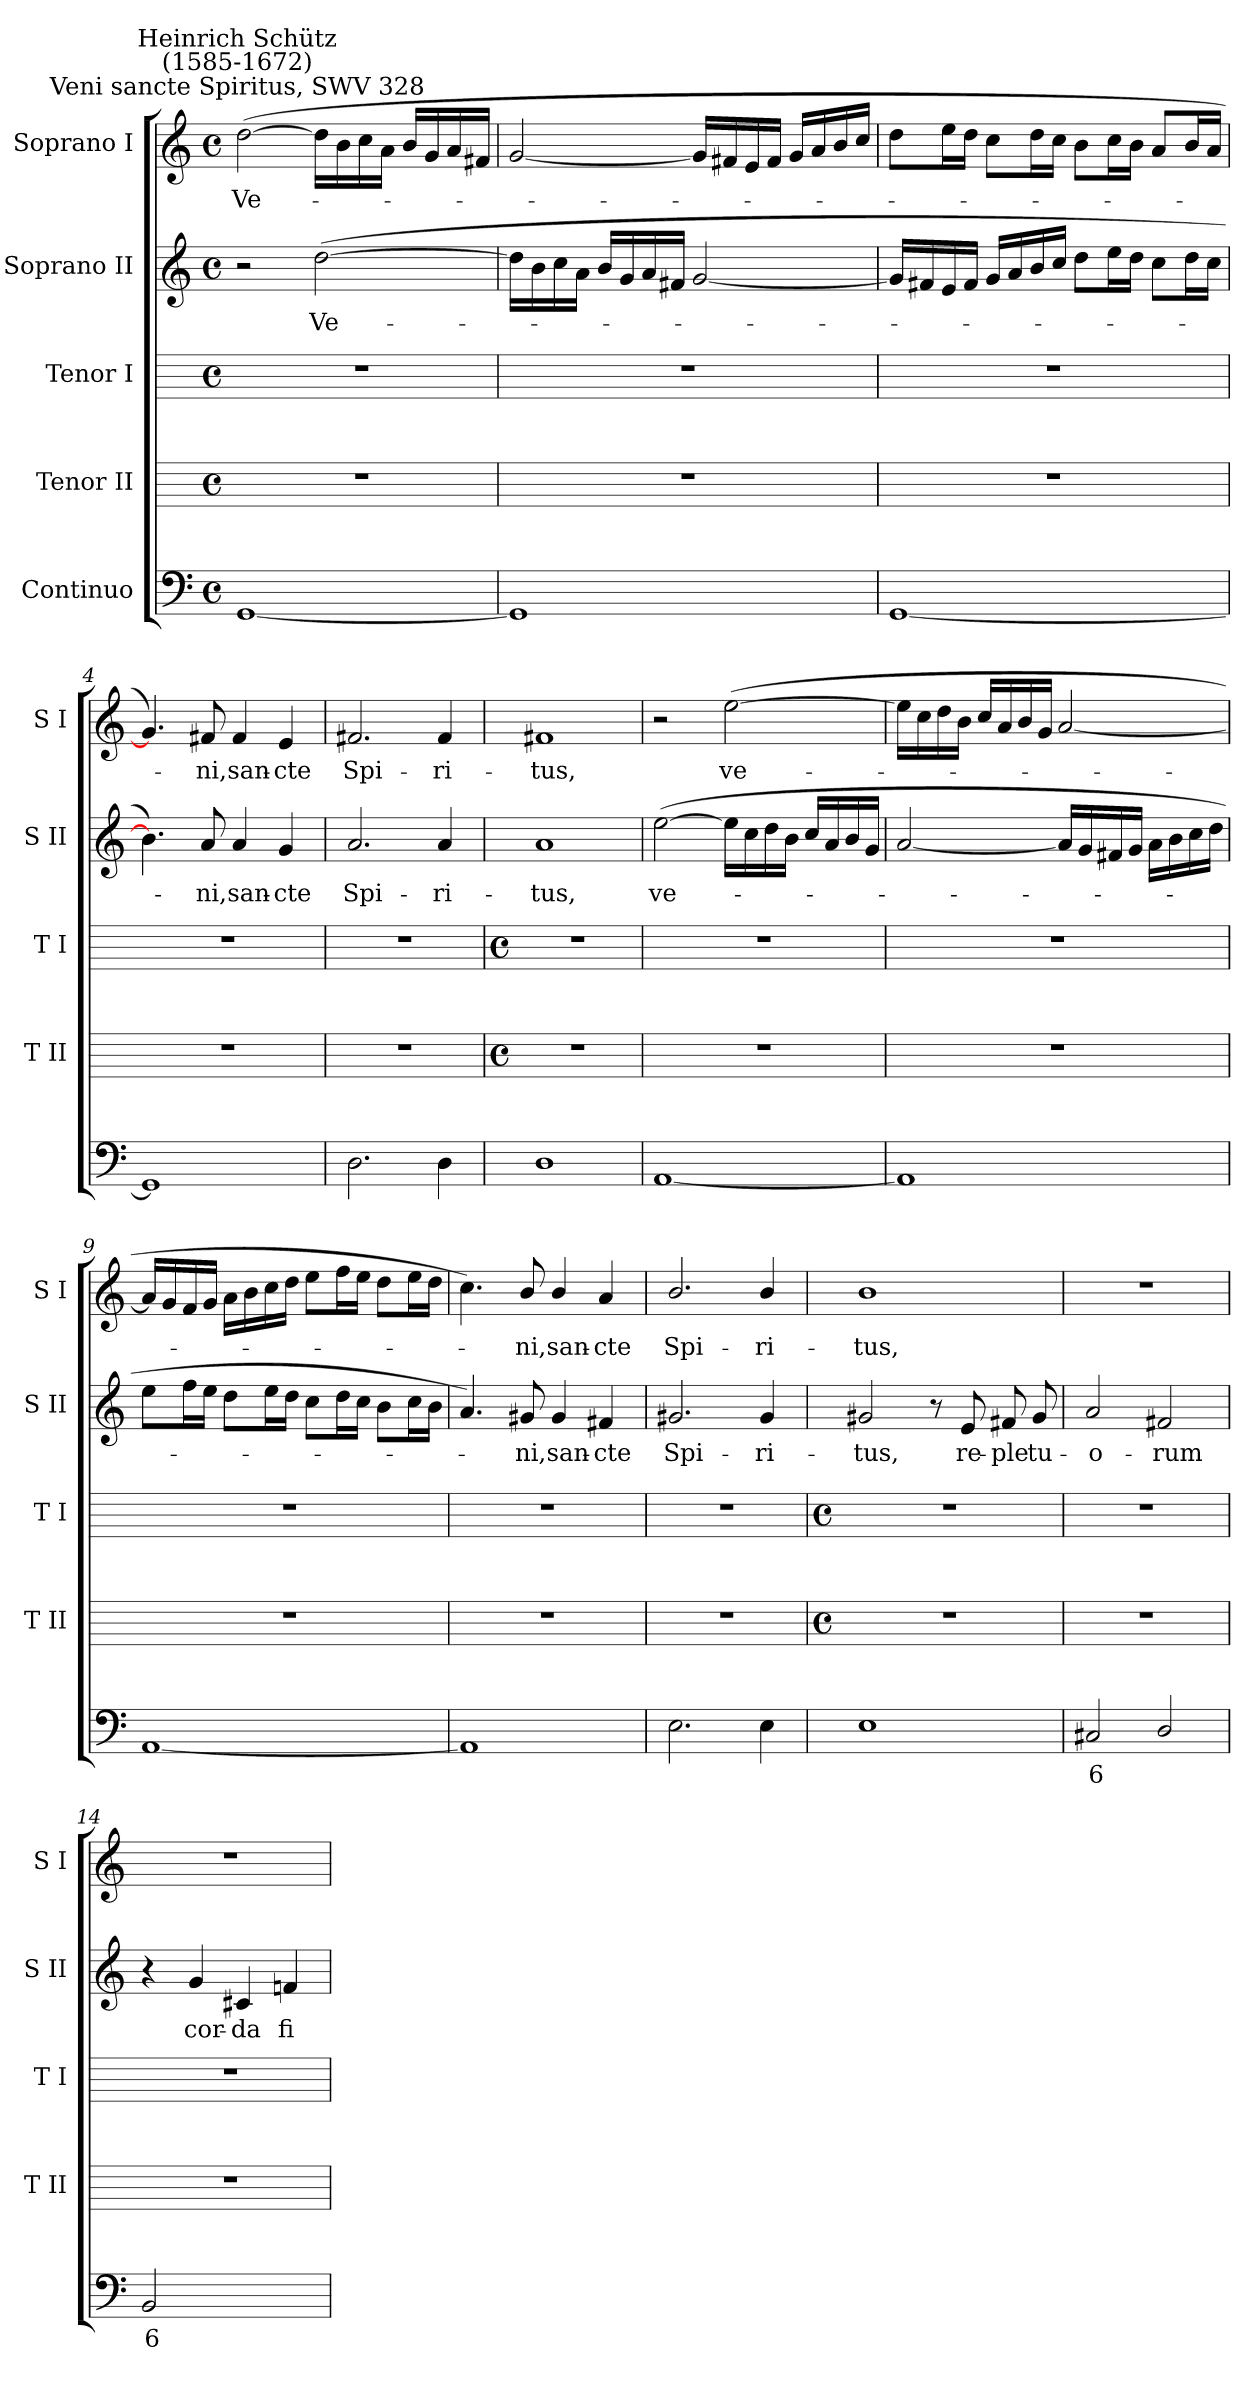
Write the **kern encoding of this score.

**kern	**text	**text	**kern	**kern	**kern	**text	**kern	**text
*part5	*part5	*part5	*part4	*part3	*part2	*part2	*part1	*part1
*staff5	*staff5	*staff5	*staff4	*staff3	*staff2	*staff2	*staff1	*staff1
*I"Continuo	*	*	*I"Tenor II	*I"Tenor I	*I"Soprano II	*	*I"Soprano I	*
*	*	*	*I'T II	*I'T I	*I'S II	*	*I'S I	*
*clefF4	*	*	*	*	*clefG2	*	*clefG2	*
*k[]	*	*	*	*	*k[]	*	*k[]	*
*C:	*	*	*	*	*C:	*	*C:	*
*M4/4	*	*	*M4/4	*M4/4	*M4/4	*	*M4/4	*
*met(c)	*	*	*met(c)	*met(c)	*met(c)	*	*met(c)	*
=1	=1	=1	=1	=1	=1	=1	=1	=1
!	!	!	!	!	!	!	!LO:TX:a:cj:t=Veni sancte Spiritus, SWV 328	!
!	!	!	!	!	!	!	!LO:TX:a:cj:t=Heinrich Schütz\n(1585-1672)	!
!	!	!	!	!	!	!	!	!LO:LY:b
[1GG	.	.	1r	1r	2r	.	(>[2dd	Ve-
!	!	!	!	!	!	!LO:LY:b	!	!
.	.	.	.	.	(>[2dd	Ve-	16ddLL]	.
.	.	.	.	.	.	.	16b	.
.	.	.	.	.	.	.	16cc	.
.	.	.	.	.	.	.	16aJJ	.
.	.	.	.	.	.	.	16bLL	.
.	.	.	.	.	.	.	16g	.
.	.	.	.	.	.	.	16a	.
.	.	.	.	.	.	.	16f#XJJ	.
=2	=2	=2	=2	=2	=2	=2	=2	=2
1GG]	.	.	1r	1r	16ddLL]	.	[2g	.
.	.	.	.	.	16b	.	.	.
.	.	.	.	.	16cc	.	.	.
.	.	.	.	.	16aJJ	.	.	.
.	.	.	.	.	16bLL	.	.	.
.	.	.	.	.	16g	.	.	.
.	.	.	.	.	16a	.	.	.
.	.	.	.	.	16f#XJJ	.	.	.
.	.	.	.	.	[2g	.	16gLL]	.
.	.	.	.	.	.	.	16f#X	.
.	.	.	.	.	.	.	16e	.
.	.	.	.	.	.	.	16f#JJ	.
.	.	.	.	.	.	.	16gLL	.
.	.	.	.	.	.	.	16a	.
.	.	.	.	.	.	.	16b	.
.	.	.	.	.	.	.	16ccJJ	.
=3	=3	=3	=3	=3	=3	=3	=3	=3
[1GG	.	.	1r	1r	16gLL]	.	8ddL	.
.	.	.	.	.	16f#X	.	.	.
.	.	.	.	.	16e	.	16eeL	.
.	.	.	.	.	16f#JJ	.	16ddJJ	.
.	.	.	.	.	16gLL	.	8ccL	.
.	.	.	.	.	16a	.	.	.
.	.	.	.	.	16b	.	16ddL	.
.	.	.	.	.	16ccJJ	.	16ccJJ	.
.	.	.	.	.	8ddL	.	8bL	.
.	.	.	.	.	16eeL	.	16ccL	.
.	.	.	.	.	16ddJJ	.	16bJJ	.
.	.	.	.	.	8ccL	.	8aL	.
.	.	.	.	.	16ddL	.	16bL	.
.	.	.	.	.	16ccJJ	.	16aJJ	.
=4	=4	=4	=4	=4	=4	=4	=4	=4
1GG]	.	.	1r	1r	4.b])	.	4.g])	.
!	!	!	!	!	!	!LO:LY:b	!	!LO:LY:b
.	.	.	.	.	8a	ni,	8f#X	ni,
!	!	!	!	!	!	!LO:LY:b	!	!LO:LY:b
.	.	.	.	.	4a	san-	4f#	san-
!	!	!	!	!	!	!LO:LY:b	!	!LO:LY:b
.	.	.	.	.	4g	-cte	4e	-cte
=5	=5	=5	=5	=5	=5	=5	=5	=5
!	!	!	!	!	!	!LO:LY:b	!	!LO:LY:b
2.D	.	.	1r	1r	2.a	Spi-	2.f#X	Spi-
!	!	!	!	!	!	!LO:LY:b	!	!LO:LY:b
4D	.	.	.	.	4a	-ri-	4f#	-ri-
!!LO:LB:g=z
=6	=6	=6	=6	=6	=6	=6	=6	=6
*	*	*	*M4/4	*M4/4	*	*	*	*
*	*	*	*met(c)	*met(c)	*	*	*	*
!	!	!	!	!	!	!LO:LY:b	!	!LO:LY:b
1D	.	.	1r	1r	1a	-tus,	1f#X	-tus,
=7	=7	=7	=7	=7	=7	=7	=7	=7
!	!	!	!	!	!	!LO:LY:b	!	!
[1AA	.	.	1r	1r	(>[2ee	ve-	2r	.
!	!	!	!	!	!	!	!	!LO:LY:b
.	.	.	.	.	16eeLL]	.	(>[2ee	ve-
.	.	.	.	.	16cc	.	.	.
.	.	.	.	.	16dd	.	.	.
.	.	.	.	.	16bJJ	.	.	.
.	.	.	.	.	16ccLL	.	.	.
.	.	.	.	.	16a	.	.	.
.	.	.	.	.	16b	.	.	.
.	.	.	.	.	16gJJ	.	.	.
=8	=8	=8	=8	=8	=8	=8	=8	=8
1AA]	.	.	1r	1r	[2a	.	16eeLL]	.
.	.	.	.	.	.	.	16cc	.
.	.	.	.	.	.	.	16dd	.
.	.	.	.	.	.	.	16bJJ	.
.	.	.	.	.	.	.	16ccLL	.
.	.	.	.	.	.	.	16a	.
.	.	.	.	.	.	.	16b	.
.	.	.	.	.	.	.	16gJJ	.
.	.	.	.	.	16aLL]	.	[2a	.
.	.	.	.	.	16g	.	.	.
.	.	.	.	.	16f#X	.	.	.
.	.	.	.	.	16gJJ	.	.	.
.	.	.	.	.	16aLL	.	.	.
.	.	.	.	.	16b	.	.	.
.	.	.	.	.	16cc	.	.	.
.	.	.	.	.	16ddJJ	.	.	.
=9	=9	=9	=9	=9	=9	=9	=9	=9
[1AA	.	.	1r	1r	8eeL	.	16aLL]	.
.	.	.	.	.	.	.	16g	.
.	.	.	.	.	16ffL	.	16f	.
.	.	.	.	.	16eeJJ	.	16gJJ	.
.	.	.	.	.	8ddL	.	16aLL	.
.	.	.	.	.	.	.	16b	.
.	.	.	.	.	16eeL	.	16cc	.
.	.	.	.	.	16ddJJ	.	16ddJJ	.
.	.	.	.	.	8ccL	.	8eeL	.
.	.	.	.	.	16ddL	.	16ffL	.
.	.	.	.	.	16ccJJ	.	16eeJJ	.
.	.	.	.	.	8bL	.	8ddL	.
.	.	.	.	.	16ccL	.	16eeL	.
.	.	.	.	.	16bJJ	.	16ddJJ	.
=10	=10	=10	=10	=10	=10	=10	=10	=10
1AA]	.	.	1r	1r	4.a)	.	4.cc)	.
!	!	!	!	!	!	!LO:LY:b	!	!LO:LY:b
.	.	.	.	.	8g#X	ni,	8b/	ni,
!	!	!	!	!	!	!LO:LY:b	!	!LO:LY:b
.	.	.	.	.	4g#	san-	4b/	san-
!	!	!	!	!	!	!LO:LY:b	!	!LO:LY:b
.	.	.	.	.	4f#X	-cte	4a	-cte
=11	=11	=11	=11	=11	=11	=11	=11	=11
!	!	!	!	!	!	!LO:LY:b	!	!LO:LY:b
2.E	.	.	1r	1r	2.g#X	Spi-	2.b/	Spi-
!	!	!	!	!	!	!LO:LY:b	!	!LO:LY:b
4E	.	.	.	.	4g#	-ri-	4b/	-ri-
!!LO:LB:g=z
=12	=12	=12	=12	=12	=12	=12	=12	=12
*	*	*	*M4/4	*M4/4	*	*	*	*
*	*	*	*met(c)	*met(c)	*	*	*	*
!	!	!	!	!	!	!LO:LY:b	!	!LO:LY:b
1E	.	.	1r	1r	2g#X	-tus,	1b	-tus,
.	.	.	.	.	8r	.	.	.
!	!	!	!	!	!	!LO:LY:b	!	!
.	.	.	.	.	8e	re-	.	.
!	!	!	!	!	!	!LO:LY:b	!	!
.	.	.	.	.	8f#X	-ple	.	.
!	!	!	!	!	!	!LO:LY:b	!	!
.	.	.	.	.	8g#	tu-	.	.
=13	=13	=13	=13	=13	=13	=13	=13	=13
!	!LO:LY:b	!	!	!	!	!LO:LY:b	!	!
2C#X	6	.	1r	1r	2a	-o-	1r	.
!	!	!	!	!	!	!LO:LY:b	!	!
2D/	.	.	.	.	2f#X	-rum	.	.
=14	=14	=14	=14	=14	=14	=14	=14	=14
!	!LO:LY:b	!	!	!	!	!	!	!
2BB	6	.	1r	1r	4r	.	1r	.
!	!	!	!	!	!	!LO:LY:b	!	!
.	.	.	.	.	4g	cor-	.	.
!	!	!	!	!	!	!LO:LY:b	!	!
[4AAyy	.	.	.	.	4c#X	-da	.	.
!	!LO:LY:b	!LO:LY:b	!	!	!	!LO:LY:b	!	!
4AAyy_	6	4	.	.	4fn	fi-	.	.
=	=	=	=	=	=	=	=	=
*-	*-	*-	*-	*-	*-	*-	*-	*-
